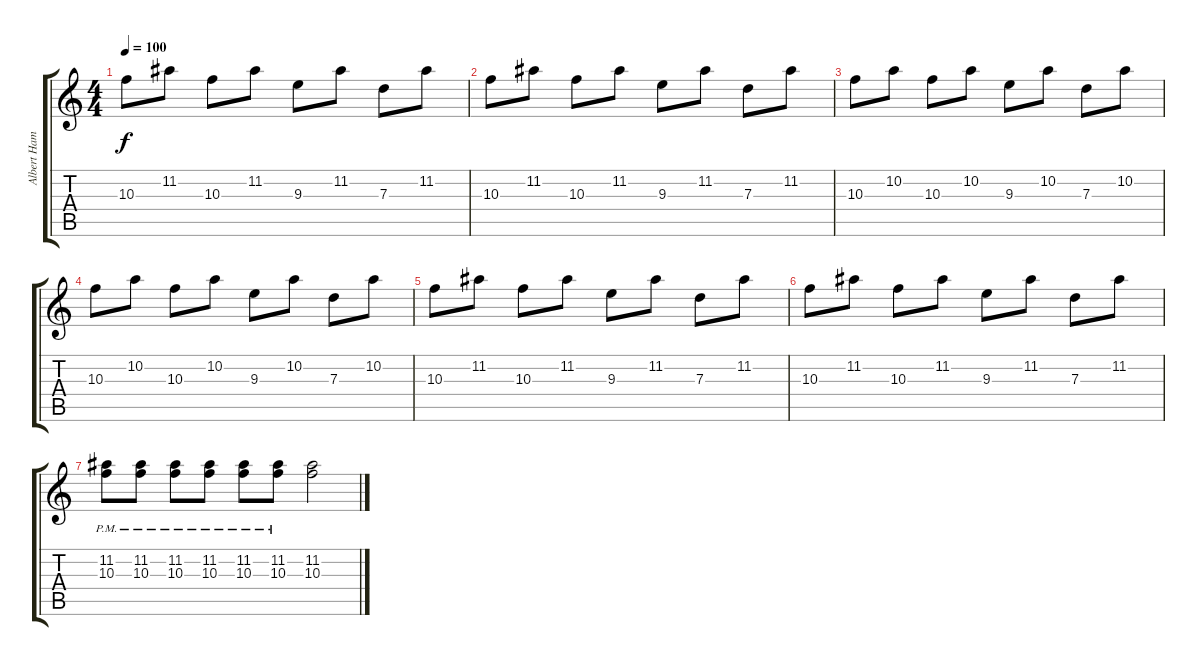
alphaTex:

\track ("Albert Hammond" "Albert Ham") {instrument distortionguitar}
\staff {score tabs}
\tuning (E4 B3 G3 D3 A2 E2) {hide}
\ts (4 4)
\tempo 100
\clef g2
\ks c
10.3.8{dy f} 11.2.8 10.3.8 11.2.8 9.3.8 11.2.8 7.3.8 11.2.8 |
10.3.8 11.2.8 10.3.8 11.2.8 9.3.8 11.2.8 7.3.8 11.2.8 |
10.3.8 10.2.8 10.3.8 10.2.8 9.3.8 10.2.8 7.3.8 10.2.8 |
10.3.8 10.2.8 10.3.8 10.2.8 9.3.8 10.2.8 7.3.8 10.2.8 |
10.3.8 11.2.8 10.3.8 11.2.8 9.3.8 11.2.8 7.3.8 11.2.8 |
10.3.8 11.2.8 10.3.8 11.2.8 9.3.8 11.2.8 7.3.8 11.2.8 |
(11.2{pm} 10.3{pm}).8 (11.2{pm} 10.3{pm}).8 (11.2{pm} 10.3{pm}).8 (11.2{pm} 10.3{pm}).8 (11.2{pm} 10.3{pm}).8 (11.2{pm} 10.3{pm}).8 (11.2 10.3).2
